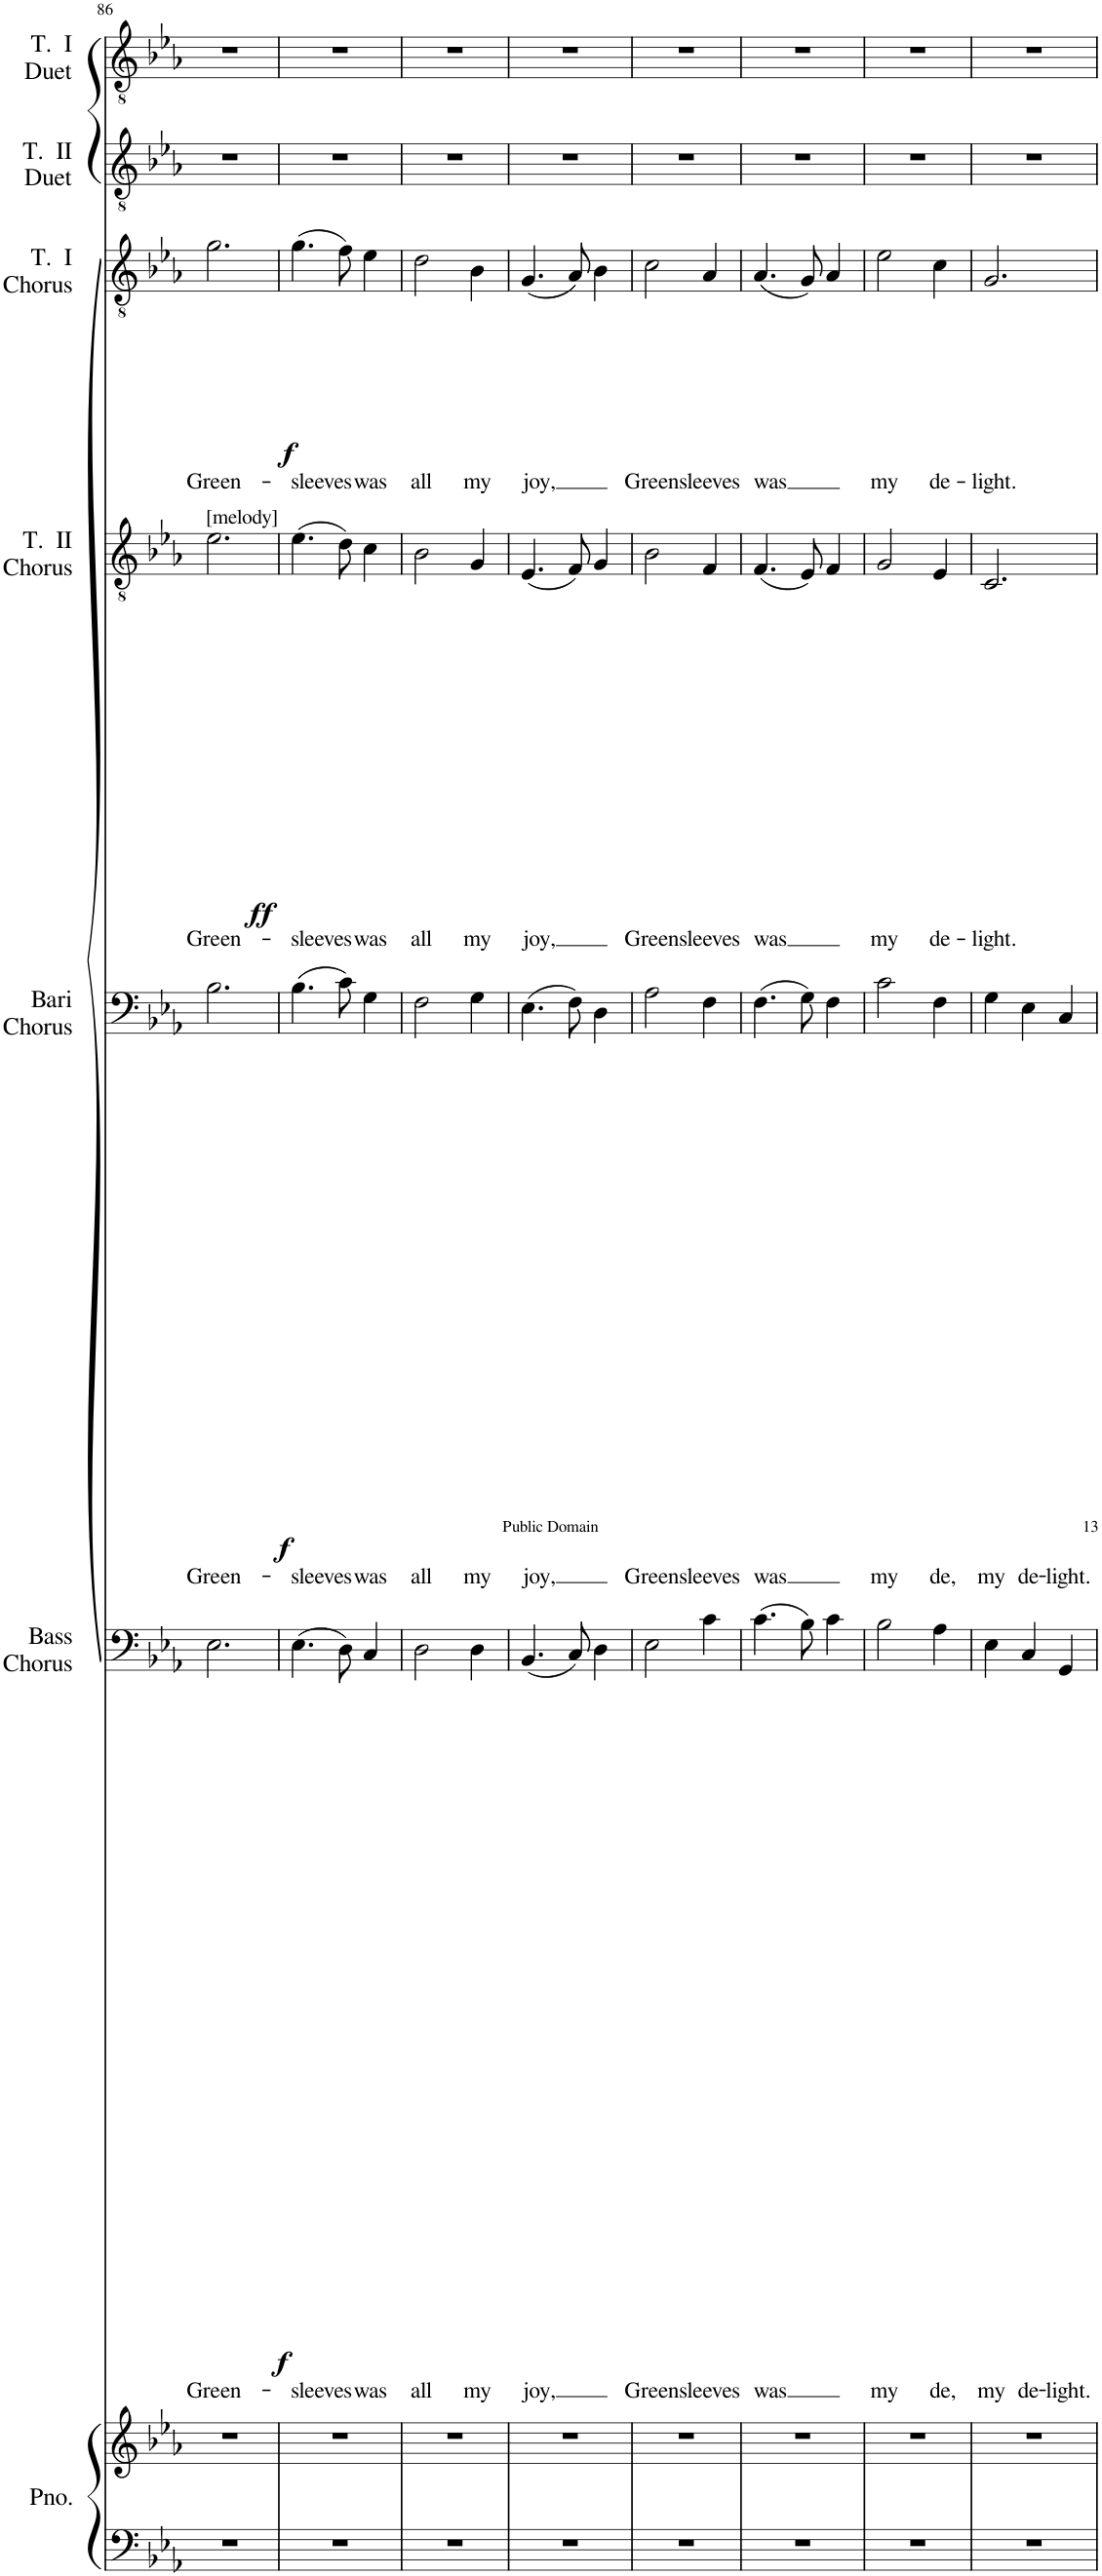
**kern	**kern	**kern	**text	**text	**dynam	**kern	**text	**text	**dynam	**kern	**text	**text	**dynam	**kern	**text	**text	**dynam	**kern	**kern
*part7	*part7	*part6	*part6	*part6	*part6	*part5	*part5	*part5	*part5	*part4	*part4	*part4	*part4	*part3	*part3	*part3	*part3	*part2	*part1
*staff8	*staff7	*staff6	*staff6	*staff6	*staff6	*staff5	*staff5	*staff5	*staff5	*staff4	*staff4	*staff4	*staff4	*staff3	*staff3	*staff3	*staff3	*staff2	*staff1
*I"Piano	*	*I"Bass Chorus	*	*	*	*I"Baritone Chorus	*	*	*	*I"Tenor II Chorus	*	*	*	*I"Tenor I Chorus	*	*	*	*I"Tenor II Duet	*I"Tenor I Duet
*I'Pno.	*	*I'Bass Chorus	*	*	*	*I'Bari Chorus	*	*	*	*I'T.  II Chorus	*	*	*	*I'T.  I Chorus	*	*	*	*I'T.  II Duet	*I'T.  I Duet
!!LO:PB:g=z
*clefF4	*clefG2	*clefF4	*	*	*	*clefF4	*	*	*	*clefGv2	*	*	*	*clefGv2	*	*	*	*clefGv2	*clefGv2
*k[b-e-a-]	*k[b-e-a-]	*k[b-e-a-]	*	*	*	*k[b-e-a-]	*	*	*	*k[b-e-a-]	*	*	*	*k[b-e-a-]	*	*	*	*k[b-e-a-]	*k[b-e-a-]
*M3/4	*M3/4	*M3/4	*	*	*	*M3/4	*	*	*	*M3/4	*	*	*	*M3/4	*	*	*	*M3/4	*M3/4
=86	=86	=86	=86	=86	=86	=86	=86	=86	=86	=86	=86	=86	=86	=86	=86	=86	=86	=86	=86
!	!	!	!	!	!	!	!	!	!	!LO:TX:a:t=[melody]	!	!	!	!	!	!	!	!	!
!	!	!	!	!LO:LY:b	!LO:DY:b	!	!	!LO:LY:b	!LO:DY:b	!	!	!LO:LY:b	!LO:DY:b	!	!	!LO:LY:b	!LO:DY:b	!	!
2.r	2.r	2.E-\	.	Green-	f	2.B-\	.	Green-	f	2.e-\	.	Green-	ff	2.g\	.	Green-	f	2.r	2.r
=87	=87	=87	=87	=87	=87	=87	=87	=87	=87	=87	=87	=87	=87	=87	=87	=87	=87	=87	=87
!	!	!	!	!LO:LY:b	!	!	!	!LO:LY:b	!	!	!	!LO:LY:b	!	!	!	!LO:LY:b	!	!	!
2.r	2.r	(4.E-\	.	-sleeves	.	(4.B-\	.	-sleeves	.	(4.e-\	.	-sleeves	.	(4.g\	.	-sleeves	.	2.r	2.r
.	.	8D\)	.	.	.	8c\)	.	.	.	8d\)	.	.	.	8f\)	.	.	.	.	.
!	!	!	!	!LO:LY:b	!	!	!	!LO:LY:b	!	!	!	!LO:LY:b	!	!	!	!LO:LY:b	!	!	!
.	.	4C/	.	was	.	4G\	.	was	.	4c\	.	was	.	4e-\	.	was	.	.	.
=88	=88	=88	=88	=88	=88	=88	=88	=88	=88	=88	=88	=88	=88	=88	=88	=88	=88	=88	=88
!	!	!	!	!LO:LY:b	!	!	!	!LO:LY:b	!	!	!	!LO:LY:b	!	!	!	!LO:LY:b	!	!	!
2.r	2.r	2D\	.	all	.	2F\	.	all	.	2B-\	.	all	.	2d\	.	all	.	2.r	2.r
!	!	!	!	!LO:LY:b	!	!	!	!LO:LY:b	!	!	!	!LO:LY:b	!	!	!	!LO:LY:b	!	!	!
.	.	4D\	.	my	.	4G\	.	my	.	4G/	.	my	.	4B-\	.	my	.	.	.
=89	=89	=89	=89	=89	=89	=89	=89	=89	=89	=89	=89	=89	=89	=89	=89	=89	=89	=89	=89
!	!	!	!	!LO:LY:b	!	!	!	!LO:LY:b	!	!	!	!LO:LY:b	!	!	!	!LO:LY:b	!	!	!
2.r	2.r	(4.BB-/	.	joy,	.	(4.E-\	.	joy,	.	(4.E-/	.	joy,	.	(4.G/	.	joy,	.	2.r	2.r
.	.	8C/)	.	.	.	8F\)	.	.	.	8F/)	.	.	.	8A-/)	.	.	.	.	.
.	.	4D\	.	.	.	4D\	.	.	.	4G/	.	.	.	4B-\	.	.	.	.	.
=90	=90	=90	=90	=90	=90	=90	=90	=90	=90	=90	=90	=90	=90	=90	=90	=90	=90	=90	=90
!	!	!	!	!LO:LY:b	!	!	!	!LO:LY:b	!	!	!	!LO:LY:b	!	!	!	!LO:LY:b	!	!	!
2.r	2.r	2E-\	.	Green-	.	2A-\	.	Green-	.	2B-\	.	Green-	.	2c\	.	Green-	.	2.r	2.r
!	!	!	!	!LO:LY:b	!	!	!	!LO:LY:b	!	!	!	!LO:LY:b	!	!	!	!LO:LY:b	!	!	!
.	.	4c\	.	-sleeves	.	4F\	.	-sleeves	.	4F/	.	-sleeves	.	4A-/	.	-sleeves	.	.	.
=91	=91	=91	=91	=91	=91	=91	=91	=91	=91	=91	=91	=91	=91	=91	=91	=91	=91	=91	=91
!	!	!	!	!LO:LY:b	!	!	!	!LO:LY:b	!	!	!	!LO:LY:b	!	!	!	!LO:LY:b	!	!	!
2.r	2.r	(4.c\	.	was	.	(4.F\	.	was	.	(4.F/	.	was	.	(4.A-/	.	was	.	2.r	2.r
.	.	8B-\)	.	.	.	8G\)	.	.	.	8E-/)	.	.	.	8G/)	.	.	.	.	.
.	.	4c\	.	.	.	4F\	.	.	.	4F/	.	.	.	4A-/	.	.	.	.	.
=92	=92	=92	=92	=92	=92	=92	=92	=92	=92	=92	=92	=92	=92	=92	=92	=92	=92	=92	=92
!	!	!	!	!LO:LY:b	!	!	!	!LO:LY:b	!	!	!	!LO:LY:b	!	!	!	!LO:LY:b	!	!	!
2.r	2.r	2B-\	.	my	.	2c\	.	my	.	2G/	.	my	.	2e-\	.	my	.	2.r	2.r
!	!	!	!	!LO:LY:b	!	!	!	!LO:LY:b	!	!	!	!LO:LY:b	!	!	!	!LO:LY:b	!	!	!
.	.	4A-\	.	de,	.	4F\	.	de,	.	4E-/	.	de-	.	4c\	.	de-	.	.	.
=93	=93	=93	=93	=93	=93	=93	=93	=93	=93	=93	=93	=93	=93	=93	=93	=93	=93	=93	=93
!	!	!	!	!LO:LY:b	!	!	!	!LO:LY:b	!	!	!	!LO:LY:b	!	!	!	!LO:LY:b	!	!	!
2.r	2.r	4E-\	.	my	.	4G\	.	my	.	2.C/	.	-light.	.	2.G/	.	-light.	.	2.r	2.r
!	!	!	!	!LO:LY:b	!	!	!	!LO:LY:b	!	!	!	!	!	!	!	!	!	!	!
.	.	4C/	.	de-	.	4E-\	.	de-	.	.	.	.	.	.	.	.	.	.	.
!	!	!	!	!LO:LY:b	!	!	!	!LO:LY:b	!	!	!	!	!	!	!	!	!	!	!
.	.	4GG/	.	-light.	.	4C/	.	-light.	.	.	.	.	.	.	.	.	.	.	.
=	=	=	=	=	=	=	=	=	=	=	=	=	=	=	=	=	=	=	=
*-	*-	*-	*-	*-	*-	*-	*-	*-	*-	*-	*-	*-	*-	*-	*-	*-	*-	*-	*-
